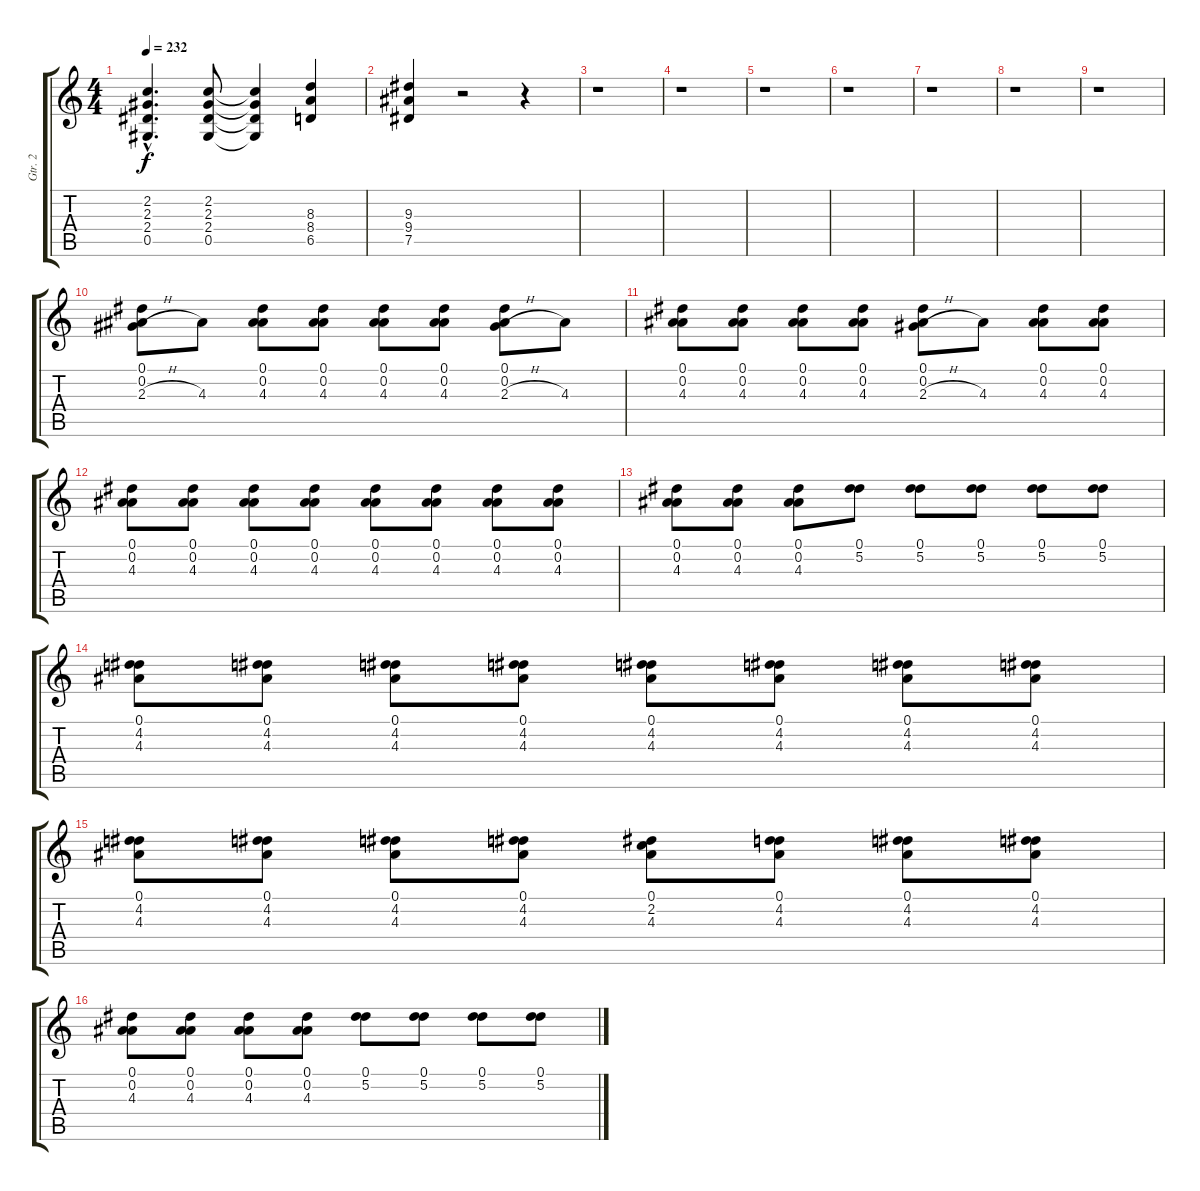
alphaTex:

\track ("Gtr. 2" "Gtr. 2") {instrument distortionguitar}
\staff {score tabs}
\tuning (Eb4 Bb3 Gb3 Db3 Ab2 Eb2) {hide}
\ts (4 4)
\tempo 232
\clef g2
\ks c
(2.2{hac} 2.3{hac} 2.4{hac} 0.5{hac}).4{d dy f} (2.2 2.3 2.4 0.5).8 (2.2{t} 2.3{t} 2.4{t} 0.5{t}).4 (8.3 8.4 6.5).4 |
(9.3 9.4 7.5).4 r.2 r.4 |
r.1 |
r.1 |
r.1 |
r.1 |
r.1 |
r.1 |
r.1 |
(0.1 0.2 2.3{h}).8 4.3.8 (0.1 0.2 4.3).8 (0.1 0.2 4.3).8 (0.1 0.2 4.3).8 (0.1 0.2 4.3).8 (0.1 0.2 2.3{h}).8 4.3.8 |
(0.1 0.2 4.3).8 (0.1 0.2 4.3).8 (0.1 0.2 4.3).8 (0.1 0.2 4.3).8 (0.1 0.2 2.3{h}).8 4.3.8 (0.1 0.2 4.3).8 (0.1 0.2 4.3).8 |
(0.1 0.2 4.3).8 (0.1 0.2 4.3).8 (0.1 0.2 4.3).8 (0.1 0.2 4.3).8 (0.1 0.2 4.3).8 (0.1 0.2 4.3).8 (0.1 0.2 4.3).8 (0.1 0.2 4.3).8 |
(0.1 0.2 4.3).8 (0.1 0.2 4.3).8 (0.1 0.2 4.3).8 (0.1 5.2).8 (0.1 5.2).8 (0.1 5.2).8 (0.1 5.2).8 (0.1 5.2).8 |
(0.1 4.2 4.3).8 (0.1 4.2 4.3).8 (0.1 4.2 4.3).8 (0.1 4.2 4.3).8 (0.1 4.2 4.3).8 (0.1 4.2 4.3).8 (0.1 4.2 4.3).8 (0.1 4.2 4.3).8 |
(0.1 4.2 4.3).8 (0.1 4.2 4.3).8 (0.1 4.2 4.3).8 (0.1 4.2 4.3).8 (0.1 2.2 4.3).8 (0.1 4.2 4.3).8 (0.1 4.2 4.3).8 (0.1 4.2 4.3).8 |
(0.1 0.2 4.3).8 (0.1 0.2 4.3).8 (0.1 0.2 4.3).8 (0.1 0.2 4.3).8 (0.1 5.2).8 (0.1 5.2).8 (0.1 5.2).8 (0.1 5.2).8
